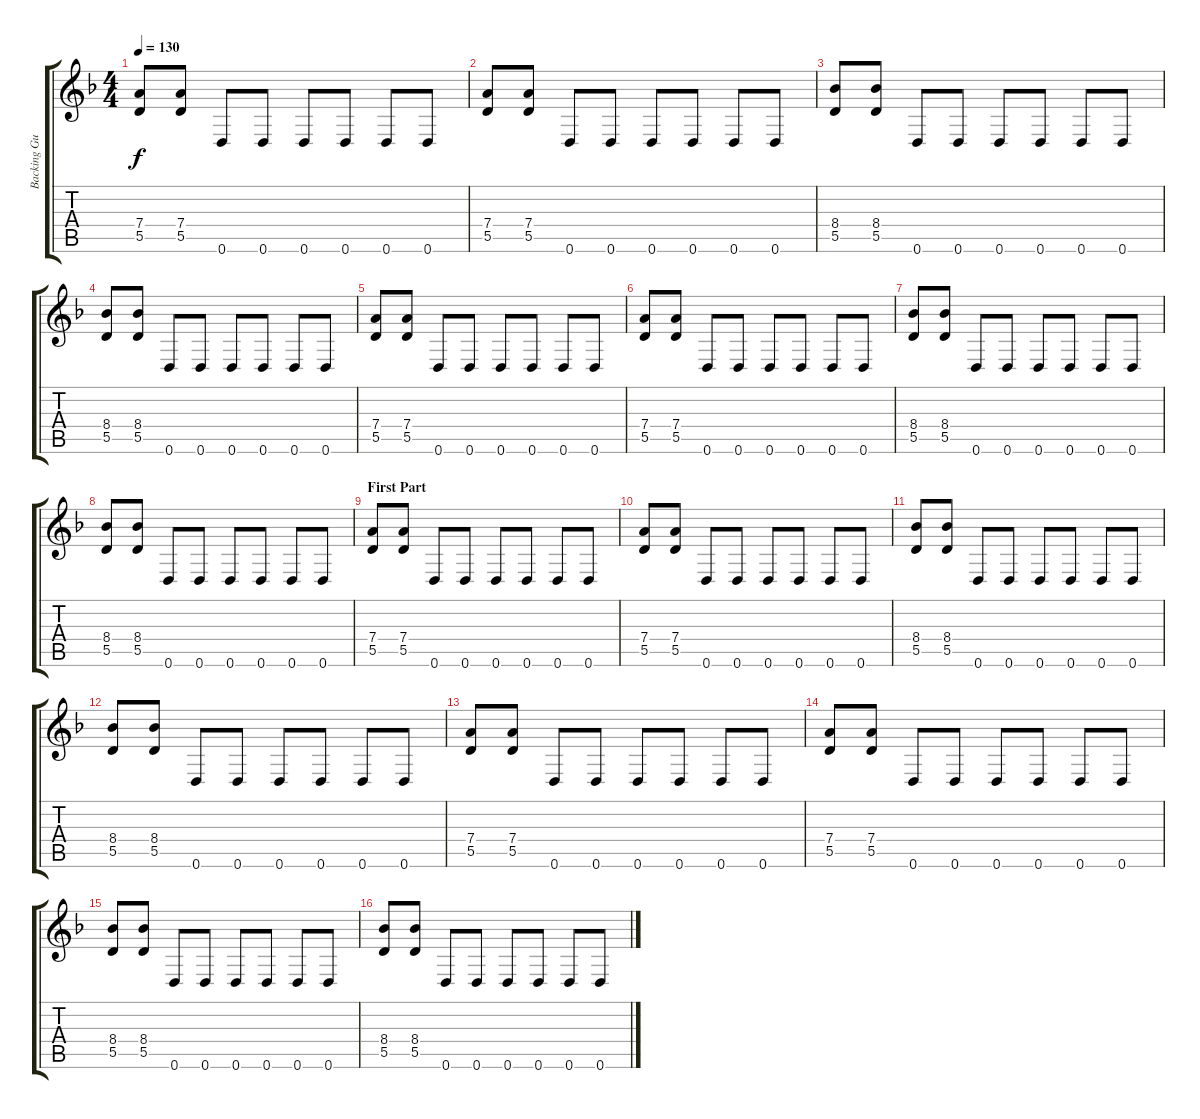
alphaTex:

\track ("Backing Guitar" "Backing Gu") {instrument distortionguitar}
\staff {score tabs}
\tuning (E4 B3 G3 D3 A2 D2) {hide}
\ts (4 4)
\tempo 130
\clef g2
\ks f
(7.4 5.5).8{dy f instrument distortionguitar} (7.4 5.5).8 0.6.8 0.6.8 0.6.8 0.6.8 0.6.8 0.6.8 |
(7.4 5.5).8 (7.4 5.5).8 0.6.8 0.6.8 0.6.8 0.6.8 0.6.8 0.6.8 |
(8.4 5.5).8 (8.4 5.5).8 0.6.8 0.6.8 0.6.8 0.6.8 0.6.8 0.6.8 |
(8.4 5.5).8 (8.4 5.5).8 0.6.8 0.6.8 0.6.8 0.6.8 0.6.8 0.6.8 |
(7.4 5.5).8 (7.4 5.5).8 0.6.8 0.6.8 0.6.8 0.6.8 0.6.8 0.6.8 |
(7.4 5.5).8 (7.4 5.5).8 0.6.8 0.6.8 0.6.8 0.6.8 0.6.8 0.6.8 |
(8.4 5.5).8 (8.4 5.5).8 0.6.8 0.6.8 0.6.8 0.6.8 0.6.8 0.6.8 |
(8.4 5.5).8 (8.4 5.5).8 0.6.8 0.6.8 0.6.8 0.6.8 0.6.8 0.6.8 |
\section ("" "First Part")
(7.4 5.5).8 (7.4 5.5).8 0.6.8 0.6.8 0.6.8 0.6.8 0.6.8 0.6.8 |
(7.4 5.5).8 (7.4 5.5).8 0.6.8 0.6.8 0.6.8 0.6.8 0.6.8 0.6.8 |
(8.4 5.5).8 (8.4 5.5).8 0.6.8 0.6.8 0.6.8 0.6.8 0.6.8 0.6.8 |
(8.4 5.5).8 (8.4 5.5).8 0.6.8 0.6.8 0.6.8 0.6.8 0.6.8 0.6.8 |
(7.4 5.5).8 (7.4 5.5).8 0.6.8 0.6.8 0.6.8 0.6.8 0.6.8 0.6.8 |
(7.4 5.5).8 (7.4 5.5).8 0.6.8 0.6.8 0.6.8 0.6.8 0.6.8 0.6.8 |
(8.4 5.5).8 (8.4 5.5).8 0.6.8 0.6.8 0.6.8 0.6.8 0.6.8 0.6.8 |
(8.4 5.5).8 (8.4 5.5).8 0.6.8 0.6.8 0.6.8 0.6.8 0.6.8 0.6.8
